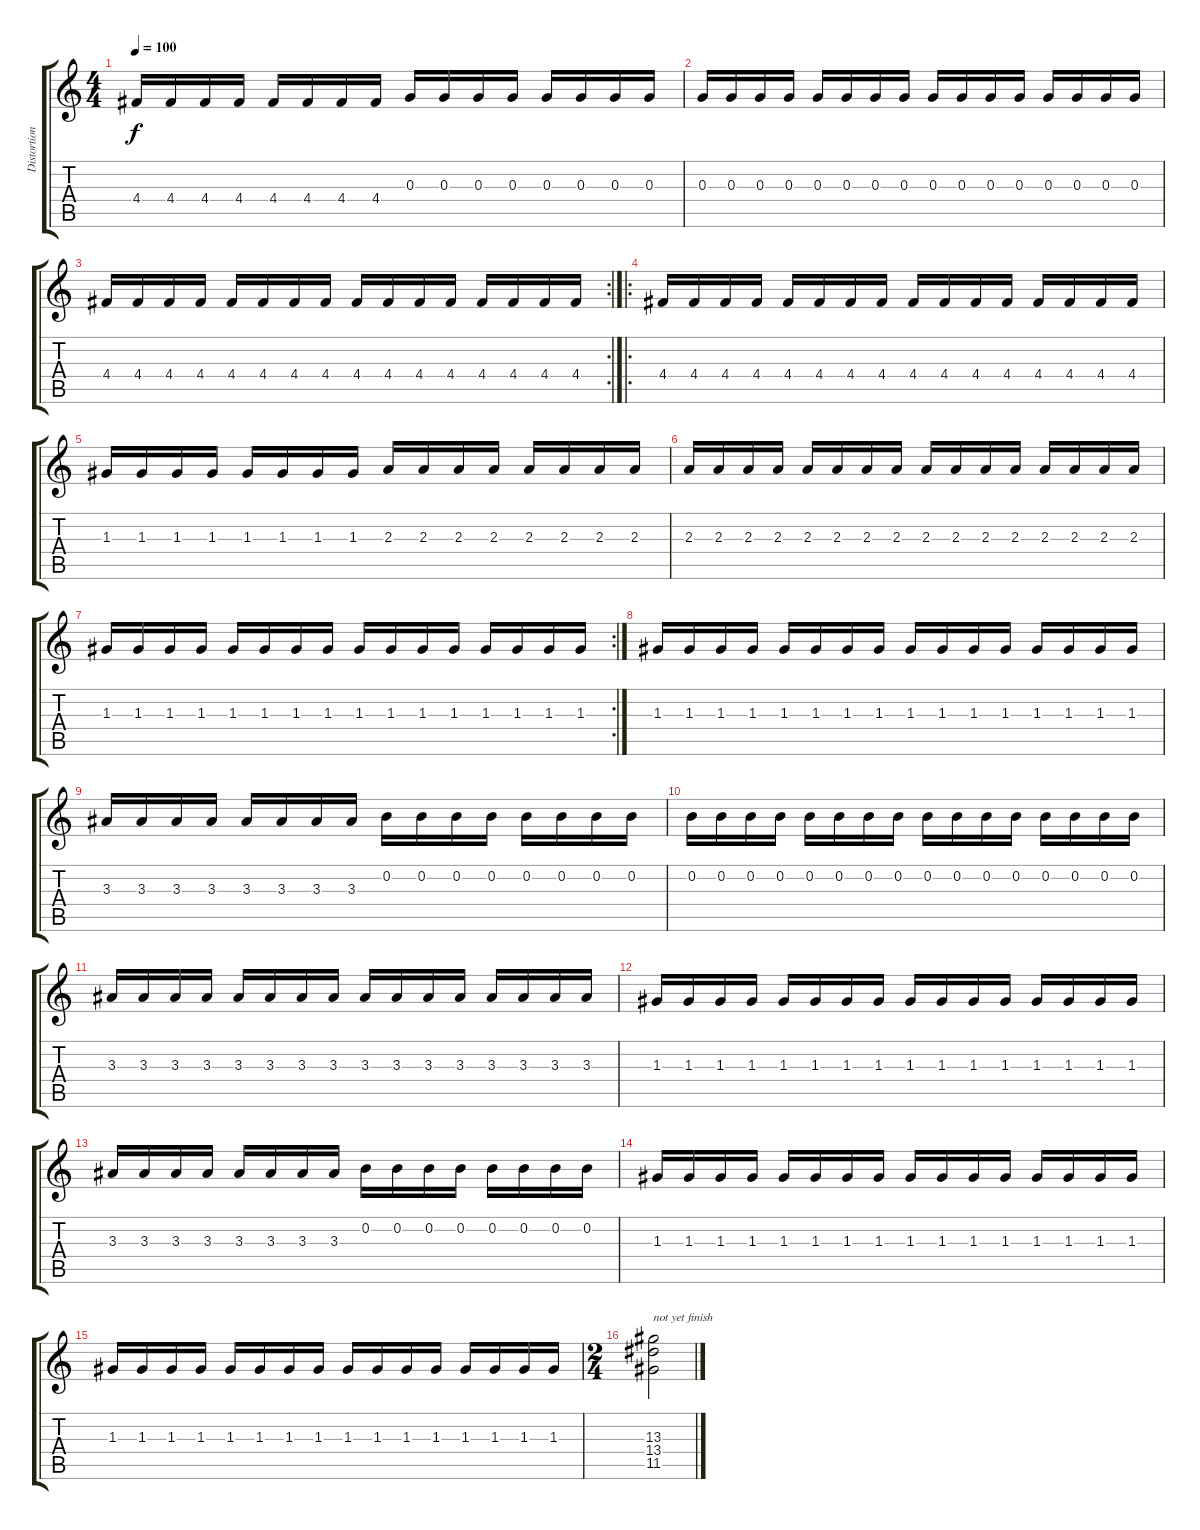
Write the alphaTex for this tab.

\track ("Distortion guitar" "Distortion") {instrument distortionguitar}
\staff {score tabs}
\tuning (E4 B3 G3 D3 A2 E2) {hide}
\ts (4 4)
\tempo 100
\clef g2
\ks c
4.4.16{dy f} 4.4.16 4.4.16 4.4.16 4.4.16 4.4.16 4.4.16 4.4.16 0.3.16 0.3.16 0.3.16 0.3.16 0.3.16 0.3.16 0.3.16 0.3.16 |
0.3.16 0.3.16 0.3.16 0.3.16 0.3.16 0.3.16 0.3.16 0.3.16 0.3.16 0.3.16 0.3.16 0.3.16 0.3.16 0.3.16 0.3.16 0.3.16 |
\rc 2
4.4.16 4.4.16 4.4.16 4.4.16 4.4.16 4.4.16 4.4.16 4.4.16 4.4.16 4.4.16 4.4.16 4.4.16 4.4.16 4.4.16 4.4.16 4.4.16 |
\ro
4.4.16 4.4.16 4.4.16 4.4.16 4.4.16 4.4.16 4.4.16 4.4.16 4.4.16 4.4.16 4.4.16 4.4.16 4.4.16 4.4.16 4.4.16 4.4.16 |
1.3.16 1.3.16 1.3.16 1.3.16 1.3.16 1.3.16 1.3.16 1.3.16 2.3.16 2.3.16 2.3.16 2.3.16 2.3.16 2.3.16 2.3.16 2.3.16 |
2.3.16 2.3.16 2.3.16 2.3.16 2.3.16 2.3.16 2.3.16 2.3.16 2.3.16 2.3.16 2.3.16 2.3.16 2.3.16 2.3.16 2.3.16 2.3.16 |
\rc 2
1.3.16 1.3.16 1.3.16 1.3.16 1.3.16 1.3.16 1.3.16 1.3.16 1.3.16 1.3.16 1.3.16 1.3.16 1.3.16 1.3.16 1.3.16 1.3.16 |
1.3.16 1.3.16 1.3.16 1.3.16 1.3.16 1.3.16 1.3.16 1.3.16 1.3.16 1.3.16 1.3.16 1.3.16 1.3.16 1.3.16 1.3.16 1.3.16 |
3.3.16 3.3.16 3.3.16 3.3.16 3.3.16 3.3.16 3.3.16 3.3.16 0.2.16 0.2.16 0.2.16 0.2.16 0.2.16 0.2.16 0.2.16 0.2.16 |
0.2.16 0.2.16 0.2.16 0.2.16 0.2.16 0.2.16 0.2.16 0.2.16 0.2.16 0.2.16 0.2.16 0.2.16 0.2.16 0.2.16 0.2.16 0.2.16 |
3.3.16 3.3.16 3.3.16 3.3.16 3.3.16 3.3.16 3.3.16 3.3.16 3.3.16 3.3.16 3.3.16 3.3.16 3.3.16 3.3.16 3.3.16 3.3.16 |
1.3.16 1.3.16 1.3.16 1.3.16 1.3.16 1.3.16 1.3.16 1.3.16 1.3.16 1.3.16 1.3.16 1.3.16 1.3.16 1.3.16 1.3.16 1.3.16 |
3.3.16 3.3.16 3.3.16 3.3.16 3.3.16 3.3.16 3.3.16 3.3.16 0.2.16 0.2.16 0.2.16 0.2.16 0.2.16 0.2.16 0.2.16 0.2.16 |
1.3.16 1.3.16 1.3.16 1.3.16 1.3.16 1.3.16 1.3.16 1.3.16 1.3.16 1.3.16 1.3.16 1.3.16 1.3.16 1.3.16 1.3.16 1.3.16 |
1.3.16 1.3.16 1.3.16 1.3.16 1.3.16 1.3.16 1.3.16 1.3.16 1.3.16 1.3.16 1.3.16 1.3.16 1.3.16 1.3.16 1.3.16 1.3.16 |
\ts (2 4)
(13.3 13.4 11.5).2{txt "not yet finish"}
